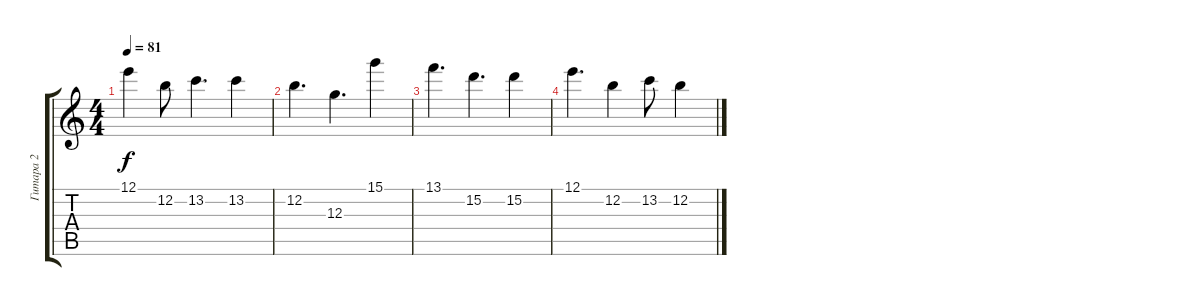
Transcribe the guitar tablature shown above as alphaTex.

\track ("Гитара 2" "Гитара 2") {instrument electricguitarclean}
\staff {score tabs}
\tuning (E4 B3 G3 D3 A2 E2) {hide}
\ts (4 4)
\tempo 81
\clef g2
\ks c
12.1.4{dy f} 12.2.8 13.2.4{d} 13.2.4 |
12.2.4{d} 12.3.4{d} 15.1.4 |
13.1.4{d} 15.2.4{d} 15.2.4 |
12.1.4{d} 12.2.4 13.2.8 12.2.4
